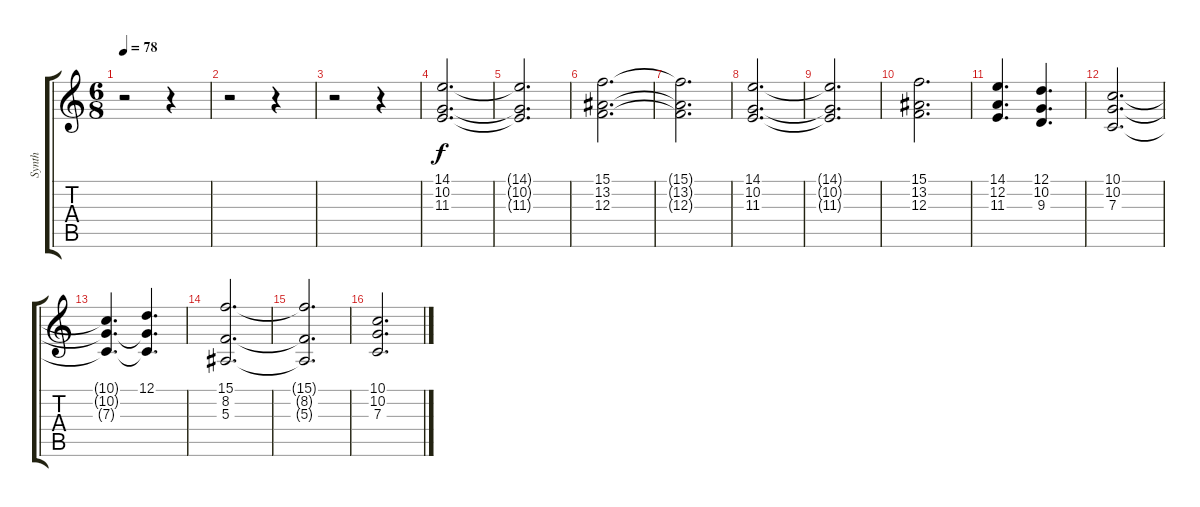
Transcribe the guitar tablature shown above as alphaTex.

\track ("Synth" "Synth") {instrument synthstrings1}
\staff {score tabs}
\tuning (D4 A3 F3 C3 G2 C2) {hide}
\ts (6 8)
\tempo 78
\clef g2
\ks c
r.2{dy f} r.4 |
r.2 r.4 |
r.2 r.4 |
(14.1 10.2 11.3).2{d} |
(14.1{t} 10.2{t} 11.3{t}).2{d} |
(15.1 13.2 12.3).2{d} |
(15.1{t} 13.2{t} 12.3{t}).2{d} |
(14.1 10.2 11.3).2{d} |
(14.1{t} 10.2{t} 11.3{t}).2{d} |
(15.1 13.2 12.3).2{d} |
(14.1 12.2 11.3).4{d} (12.1 10.2 9.3).4{d} |
(10.1 10.2 7.3).2{d} |
(10.1{t} 10.2{t} 7.3{t}).4{d} (12.1 10.2{t} 7.3{t}).4{d} |
(15.1 8.2 5.3).2{d} |
(15.1{t} 8.2{t} 5.3{t}).2{d} |
(10.1 10.2 7.3).2{d}
